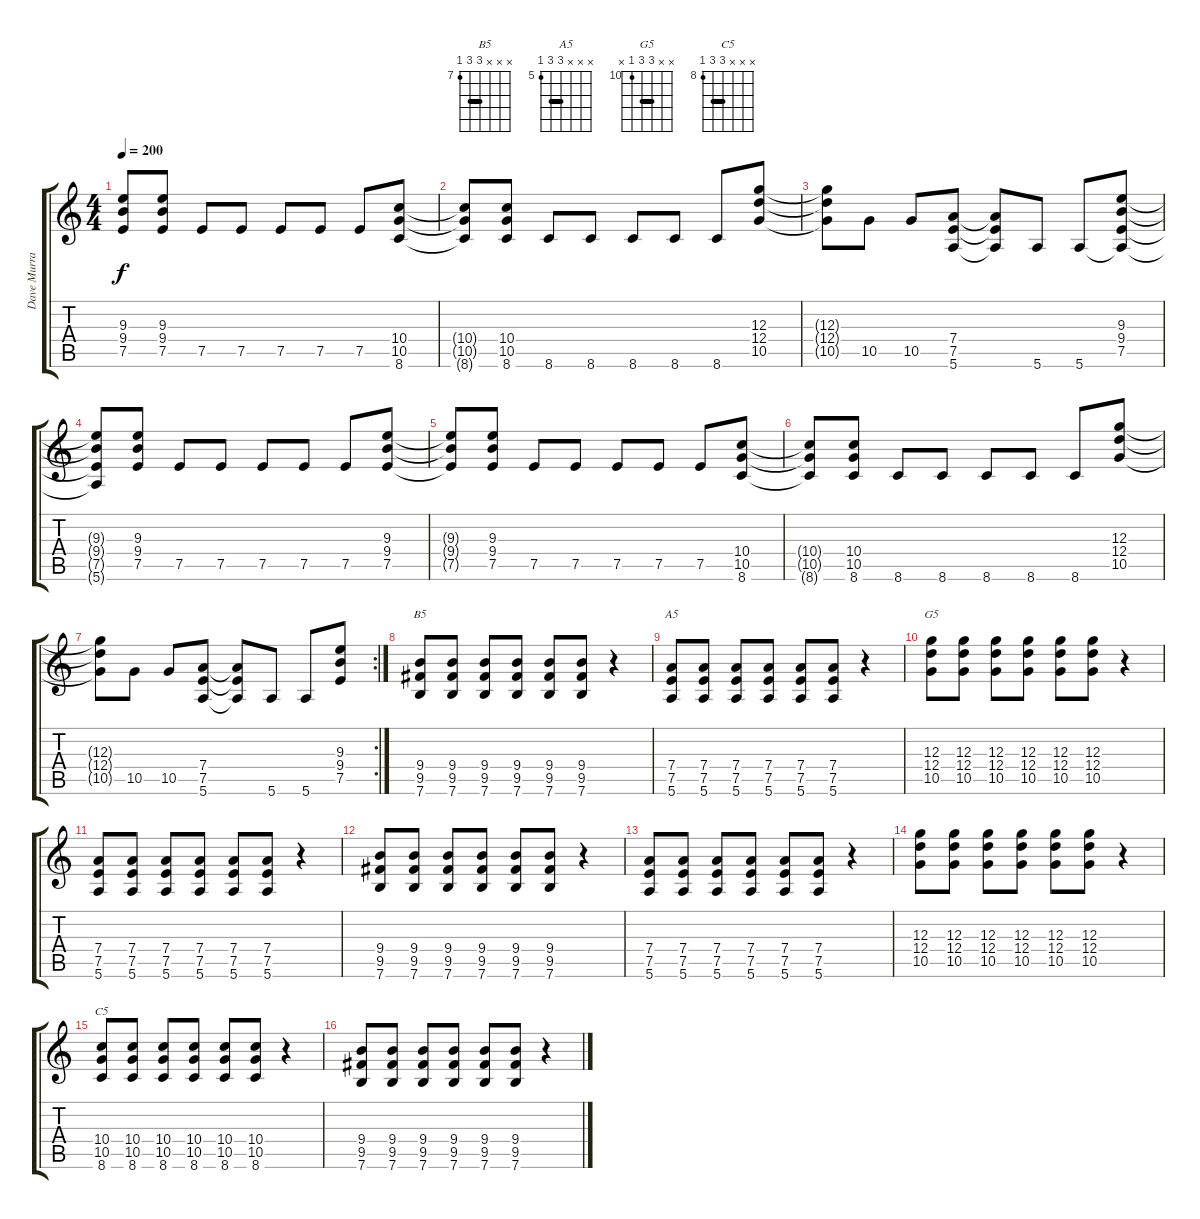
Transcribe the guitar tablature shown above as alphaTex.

\track ("Dave Murray" "Dave Murra") {instrument distortionguitar}
\staff {score tabs}
\tuning (E4 B3 G3 D3 A2 E2) {hide}
\chord ("B5" x x x 9 9 7) {firstfret 7 barre 9}
\chord ("A5" x x x 7 7 5) {firstfret 5 barre 7}
\chord ("G5" x x 12 12 10 x) {firstfret 10 barre 12}
\chord ("C5" x x x 10 10 8) {firstfret 8 barre 10}
\ts (4 4)
\tempo 200
\clef g2
\ks c
(9.3{t} 9.4{t} 7.5{t}).8{dy f} (9.3 9.4 7.5).8 7.5.8 7.5.8 7.5.8 7.5.8 7.5.8 (10.4 10.5 8.6).8 |
(10.4{t} 10.5{t} 8.6{t}).8 (10.4 10.5 8.6).8 8.6.8 8.6.8 8.6.8 8.6.8 8.6.8 (12.3 12.4 10.5).8 |
(12.3{t} 12.4{t} 10.5{t}).8 10.5.8 10.5.8 (7.4 7.5 5.6).8 (7.4{t} 7.5{t} 5.6{t}).8 5.6.8 5.6.8 (9.3 9.4 7.5 5.6{t}).8 |
(9.3{t} 9.4{t} 7.5{t} 5.6{t}).8 (9.3 9.4 7.5).8 7.5.8 7.5.8 7.5.8 7.5.8 7.5.8 (9.3 9.4 7.5).8 |
(9.3{t} 9.4{t} 7.5{t}).8 (9.3 9.4 7.5).8 7.5.8 7.5.8 7.5.8 7.5.8 7.5.8 (10.4 10.5 8.6).8 |
(10.4{t} 10.5{t} 8.6{t}).8 (10.4 10.5 8.6).8 8.6.8 8.6.8 8.6.8 8.6.8 8.6.8 (12.3 12.4 10.5).8 |
\rc 2
(12.3{t} 12.4{t} 10.5{t}).8 10.5.8 10.5.8 (7.4 7.5 5.6).8 (7.4{t} 7.5{t} 5.6{t}).8 5.6.8 5.6.8 (9.3 9.4 7.5).8 |
(9.4 9.5 7.6).8{ch "B5"} (9.4 9.5 7.6).8 (9.4 9.5 7.6).8 (9.4 9.5 7.6).8 (9.4 9.5 7.6).8 (9.4 9.5 7.6).8 r.4 |
(7.4 7.5 5.6).8{ch "A5"} (7.4 7.5 5.6).8 (7.4 7.5 5.6).8 (7.4 7.5 5.6).8 (7.4 7.5 5.6).8 (7.4 7.5 5.6).8 r.4 |
(12.3 12.4 10.5).8{ch "G5"} (12.3 12.4 10.5).8 (12.3 12.4 10.5).8 (12.3 12.4 10.5).8 (12.3 12.4 10.5).8 (12.3 12.4 10.5).8 r.4 |
(7.4 7.5 5.6).8 (7.4 7.5 5.6).8 (7.4 7.5 5.6).8 (7.4 7.5 5.6).8 (7.4 7.5 5.6).8 (7.4 7.5 5.6).8 r.4 |
(9.4 9.5 7.6).8 (9.4 9.5 7.6).8 (9.4 9.5 7.6).8 (9.4 9.5 7.6).8 (9.4 9.5 7.6).8 (9.4 9.5 7.6).8 r.4 |
(7.4 7.5 5.6).8 (7.4 7.5 5.6).8 (7.4 7.5 5.6).8 (7.4 7.5 5.6).8 (7.4 7.5 5.6).8 (7.4 7.5 5.6).8 r.4 |
(12.3 12.4 10.5).8 (12.3 12.4 10.5).8 (12.3 12.4 10.5).8 (12.3 12.4 10.5).8 (12.3 12.4 10.5).8 (12.3 12.4 10.5).8 r.4 |
(10.4 10.5 8.6).8{ch "C5"} (10.4 10.5 8.6).8 (10.4 10.5 8.6).8 (10.4 10.5 8.6).8 (10.4 10.5 8.6).8 (10.4 10.5 8.6).8 r.4 |
(9.4 9.5 7.6).8 (9.4 9.5 7.6).8 (9.4 9.5 7.6).8 (9.4 9.5 7.6).8 (9.4 9.5 7.6).8 (9.4 9.5 7.6).8 r.4
